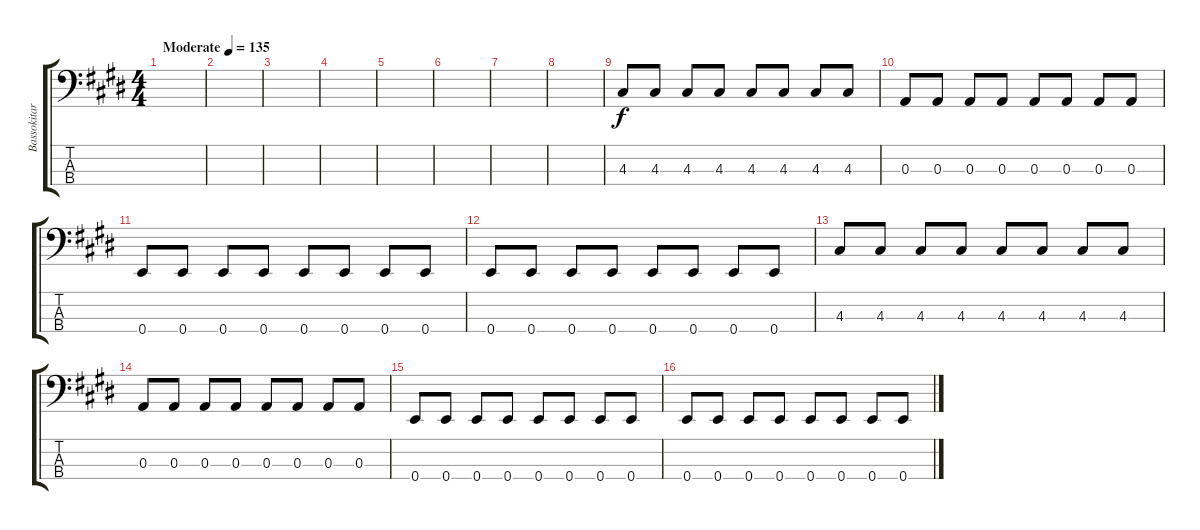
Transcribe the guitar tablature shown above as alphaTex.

\track ("Bassokitara" "Bassokitar") {instrument slapbass1}
\staff {score tabs}
\tuning (G2 D2 A1 E1) {hide}
\ts (4 4)
\tempo (135 "Moderate")
\clef f4
\ks e
|
|
|
|
|
|
|
|
4.3.8 4.3.8 4.3.8 4.3.8 4.3.8 4.3.8 4.3.8 4.3.8 |
0.3.8 0.3.8 0.3.8 0.3.8 0.3.8 0.3.8 0.3.8 0.3.8 |
0.4.8 0.4.8 0.4.8 0.4.8 0.4.8 0.4.8 0.4.8 0.4.8 |
0.4.8 0.4.8 0.4.8 0.4.8 0.4.8 0.4.8 0.4.8 0.4.8 |
4.3.8 4.3.8 4.3.8 4.3.8 4.3.8 4.3.8 4.3.8 4.3.8 |
0.3.8 0.3.8 0.3.8 0.3.8 0.3.8 0.3.8 0.3.8 0.3.8 |
0.4.8 0.4.8 0.4.8 0.4.8 0.4.8 0.4.8 0.4.8 0.4.8 |
0.4.8 0.4.8 0.4.8 0.4.8 0.4.8 0.4.8 0.4.8 0.4.8
